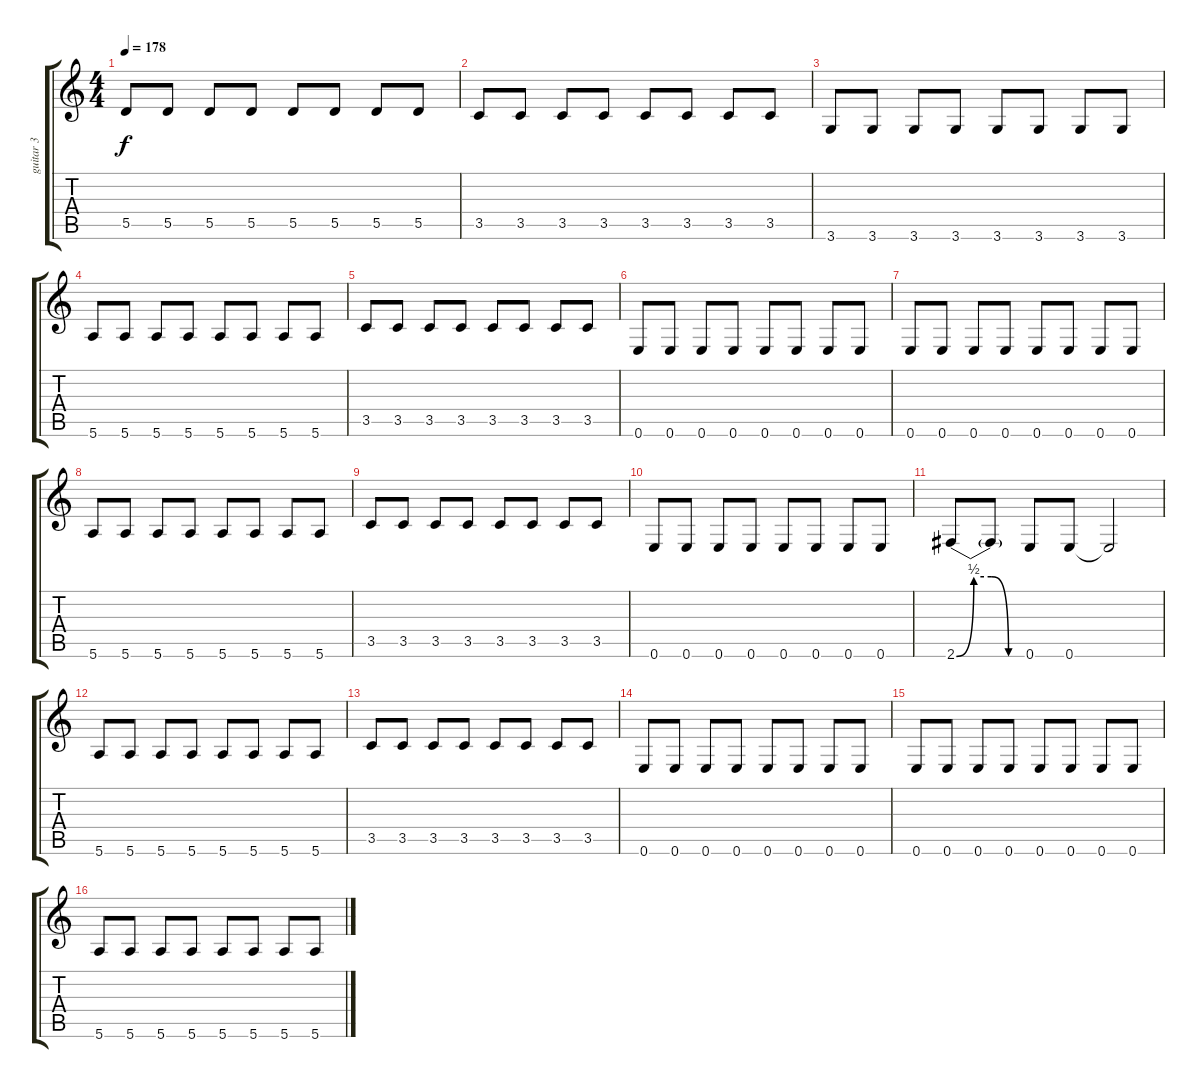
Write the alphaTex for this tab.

\track ("guitar 3" "guitar 3") {instrument electricbassfinger}
\staff {score tabs}
\tuning (E4 B3 G3 D3 A2 E2) {hide}
\ts (4 4)
\tempo 178
\clef g2
\ks c
5.5.8{dy f} 5.5.8 5.5.8 5.5.8 5.5.8 5.5.8 5.5.8 5.5.8 |
3.5.8 3.5.8 3.5.8 3.5.8 3.5.8 3.5.8 3.5.8 3.5.8 |
3.6.8 3.6.8 3.6.8 3.6.8 3.6.8 3.6.8 3.6.8 3.6.8 |
5.6.8 5.6.8 5.6.8 5.6.8 5.6.8 5.6.8 5.6.8 5.6.8 |
3.5.8 3.5.8 3.5.8 3.5.8 3.5.8 3.5.8 3.5.8 3.5.8 |
0.6.8 0.6.8 0.6.8 0.6.8 0.6.8 0.6.8 0.6.8 0.6.8 |
0.6.8 0.6.8 0.6.8 0.6.8 0.6.8 0.6.8 0.6.8 0.6.8 |
5.6.8 5.6.8 5.6.8 5.6.8 5.6.8 5.6.8 5.6.8 5.6.8 |
3.5.8 3.5.8 3.5.8 3.5.8 3.5.8 3.5.8 3.5.8 3.5.8 |
0.6.8 0.6.8 0.6.8 0.6.8 0.6.8 0.6.8 0.6.8 0.6.8 |
2.6{be (custom 0 0 15 2 30 2 45 0 60 0)}.8{instrument overdrivenguitar} 2.6{t}.8{instrument overdrivenguitar} 0.6.8{instrument overdrivenguitar} 0.6.8{instrument overdrivenguitar} 0.6{t}.2 |
5.6.8{instrument electricguitarmuted} 5.6.8 5.6.8 5.6.8 5.6.8 5.6.8 5.6.8 5.6.8 |
3.5.8 3.5.8 3.5.8 3.5.8 3.5.8 3.5.8 3.5.8 3.5.8 |
0.6.8 0.6.8 0.6.8 0.6.8 0.6.8 0.6.8 0.6.8 0.6.8 |
0.6.8 0.6.8 0.6.8 0.6.8 0.6.8 0.6.8 0.6.8 0.6.8 |
5.6.8 5.6.8 5.6.8 5.6.8 5.6.8 5.6.8 5.6.8 5.6.8
